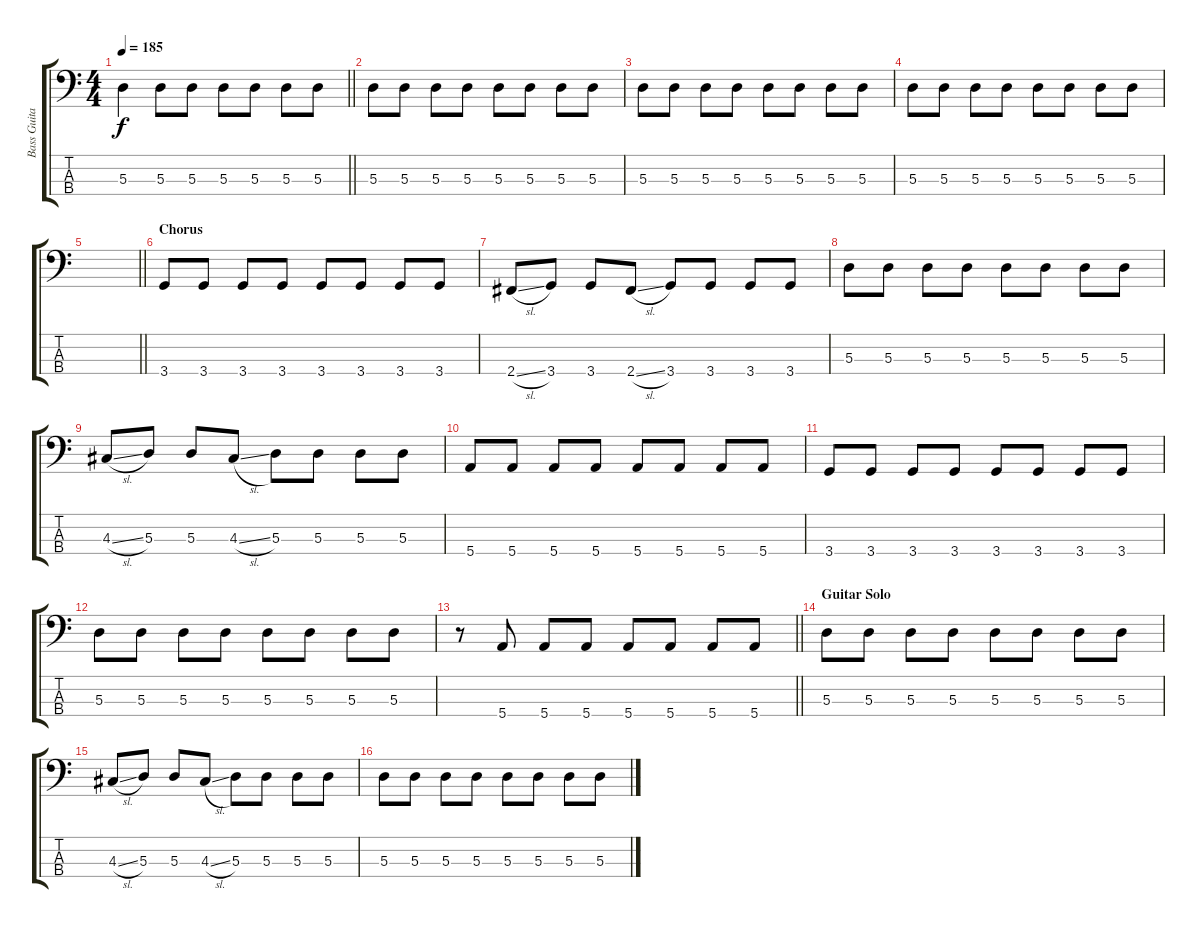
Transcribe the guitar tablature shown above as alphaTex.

\track ("Bass Guitar" "Bass Guita") {instrument electricbasspick}
\staff {score tabs}
\tuning (G2 D2 A1 E1) {hide}
\ts (4 4)
\tempo 185
\clef f4
\barLineRight lightlight
\ks c
5.3.4{dy f} 5.3.8 5.3.8 5.3.8 5.3.8 5.3.8 5.3.8 |
5.3.8 5.3.8 5.3.8 5.3.8 5.3.8 5.3.8 5.3.8 5.3.8 |
5.3.8 5.3.8 5.3.8 5.3.8 5.3.8 5.3.8 5.3.8 5.3.8 |
5.3.8 5.3.8 5.3.8 5.3.8 5.3.8 5.3.8 5.3.8 5.3.8 |
\barLineRight lightlight
|
\section ("" "Chorus")
3.4.8 3.4.8 3.4.8 3.4.8 3.4.8 3.4.8 3.4.8 3.4.8 |
2.4{sl}.8 3.4.8 3.4.8 2.4{sl}.8 3.4.8 3.4.8 3.4.8 3.4.8 |
5.3.8 5.3.8 5.3.8 5.3.8 5.3.8 5.3.8 5.3.8 5.3.8 |
4.3{sl}.8 5.3.8 5.3.8 4.3{sl}.8 5.3.8 5.3.8 5.3.8 5.3.8 |
5.4.8 5.4.8 5.4.8 5.4.8 5.4.8 5.4.8 5.4.8 5.4.8 |
3.4.8 3.4.8 3.4.8 3.4.8 3.4.8 3.4.8 3.4.8 3.4.8 |
5.3.8 5.3.8 5.3.8 5.3.8 5.3.8 5.3.8 5.3.8 5.3.8 |
\barLineRight lightlight
r.8 5.4.8 5.4.8 5.4.8 5.4.8 5.4.8 5.4.8 5.4.8 |
\section ("" "Guitar Solo")
5.3.8 5.3.8 5.3.8 5.3.8 5.3.8 5.3.8 5.3.8 5.3.8 |
4.3{sl}.8 5.3.8 5.3.8 4.3{sl}.8 5.3.8 5.3.8 5.3.8 5.3.8 |
5.3.8 5.3.8 5.3.8 5.3.8 5.3.8 5.3.8 5.3.8 5.3.8
